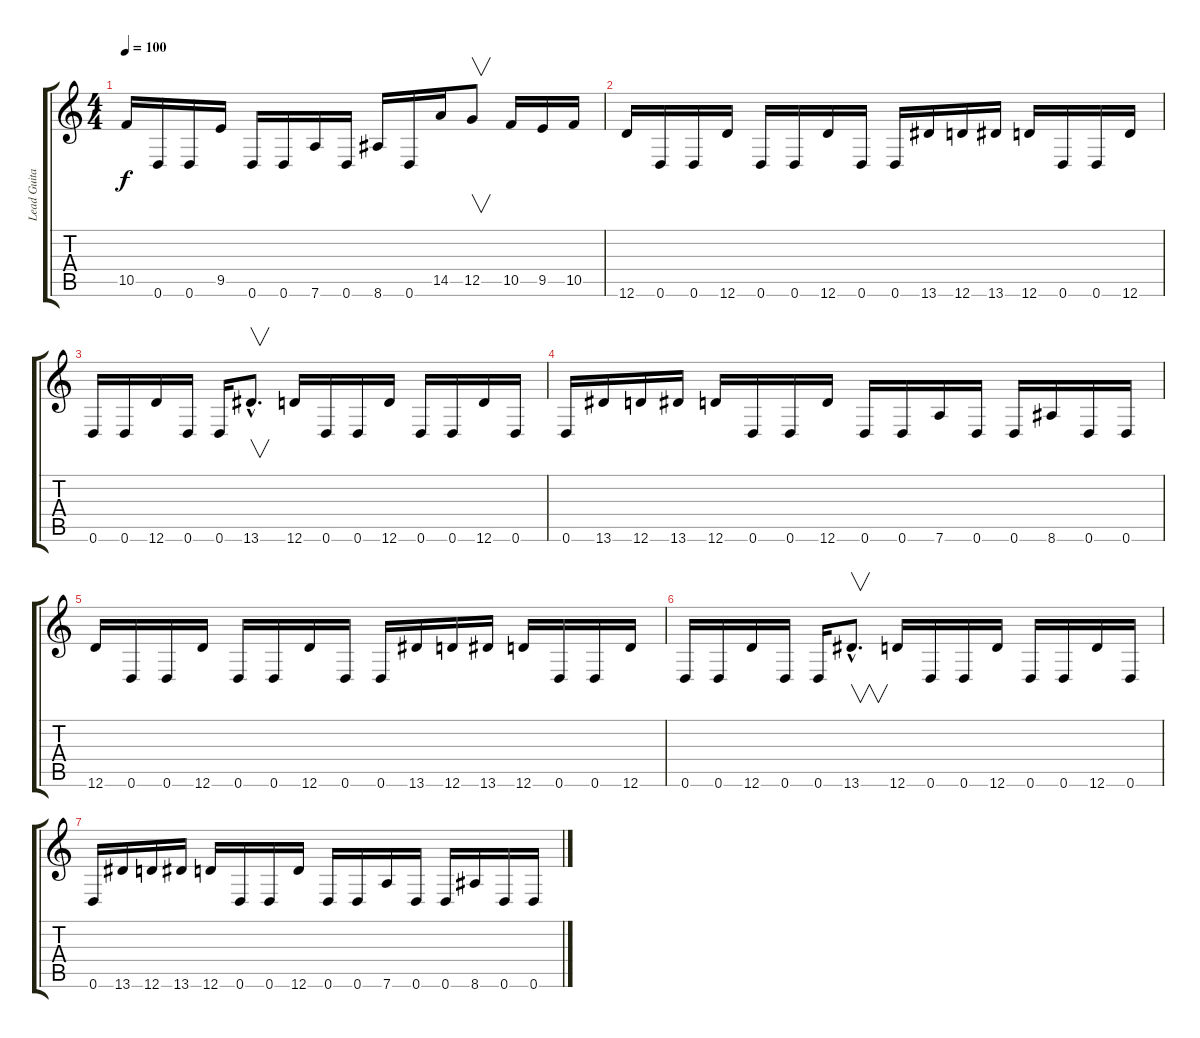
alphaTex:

\track ("Lead Guitar" "Lead Guita") {instrument distortionguitar}
\staff {score tabs}
\tuning (D4 A3 F3 C3 G2 D2) {hide}
\ts (4 4)
\tempo 100
\clef g2
\ks c
10.5.16{dy f} 0.6.16 0.6.16 9.5.16 0.6.16 0.6.16 7.6.16 0.6.16 8.6.16 0.6.16 14.5.16 12.5.8{v} 10.5.16 9.5.16 10.5.16 |
12.6.16 0.6.16 0.6.16 12.6.16 0.6.16 0.6.16 12.6.16 0.6.16 0.6.16 13.6.16 12.6.16 13.6.16 12.6.16 0.6.16 0.6.16 12.6.16 |
0.6.16 0.6.16 12.6.16 0.6.16 0.6.16 13.6{hac}.8{v d} 12.6.16 0.6.16 0.6.16 12.6.16 0.6.16 0.6.16 12.6.16 0.6.16 |
0.6.16 13.6.16 12.6.16 13.6.16 12.6.16 0.6.16 0.6.16 12.6.16 0.6.16 0.6.16 7.6.16 0.6.16 0.6.16 8.6.16 0.6.16 0.6.16 |
12.6.16 0.6.16 0.6.16 12.6.16 0.6.16 0.6.16 12.6.16 0.6.16 0.6.16 13.6.16 12.6.16 13.6.16 12.6.16 0.6.16 0.6.16 12.6.16 |
0.6.16 0.6.16 12.6.16 0.6.16 0.6.16 13.6{hac}.8{v d} 12.6.16 0.6.16 0.6.16 12.6.16 0.6.16 0.6.16 12.6.16 0.6.16 |
0.6.16 13.6.16 12.6.16 13.6.16 12.6.16 0.6.16 0.6.16 12.6.16 0.6.16 0.6.16 7.6.16 0.6.16 0.6.16 8.6.16 0.6.16 0.6.16
